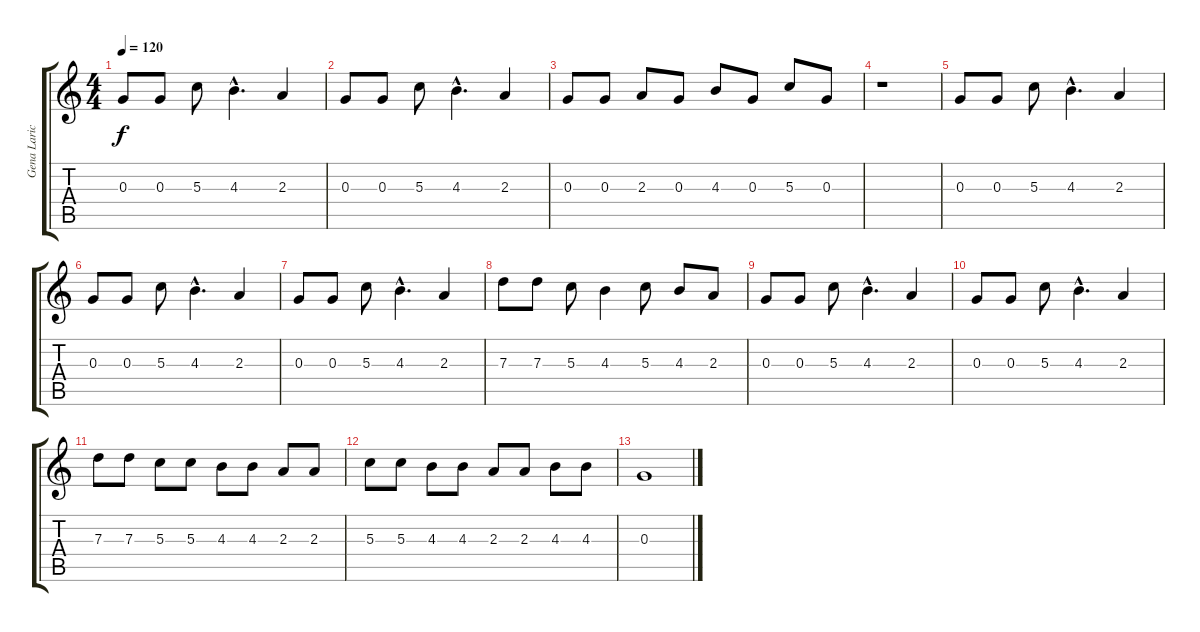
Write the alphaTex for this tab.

\track ("Gena Larichkin" "Gena Laric") {instrument distortionguitar}
\staff {score tabs}
\tuning (E4 B3 G3 D3 A2 E2) {hide}
\ts (4 4)
\tempo 120
\clef g2
\ks c
0.3.8{dy f} 0.3.8 5.3.8 4.3{hac}.4{d} 2.3.4 |
0.3.8 0.3.8 5.3.8 4.3{hac}.4{d} 2.3.4 |
0.3.8 0.3.8 2.3.8 0.3.8 4.3.8 0.3.8 5.3.8 0.3.8 |
r.1 |
0.3.8 0.3.8 5.3.8 4.3{hac}.4{d} 2.3.4 |
0.3.8 0.3.8 5.3.8 4.3{hac}.4{d} 2.3.4 |
0.3.8 0.3.8 5.3.8 4.3{hac}.4{d} 2.3.4 |
7.3.8 7.3.8 5.3.8 4.3.4 5.3.8 4.3.8 2.3.8 |
0.3.8 0.3.8 5.3.8 4.3{hac}.4{d} 2.3.4 |
0.3.8 0.3.8 5.3.8 4.3{hac}.4{d} 2.3.4 |
7.3.8 7.3.8 5.3.8 5.3.8 4.3.8 4.3.8 2.3.8 2.3.8 |
5.3.8 5.3.8 4.3.8 4.3.8 2.3.8 2.3.8 4.3.8 4.3.8 |
0.3.1
